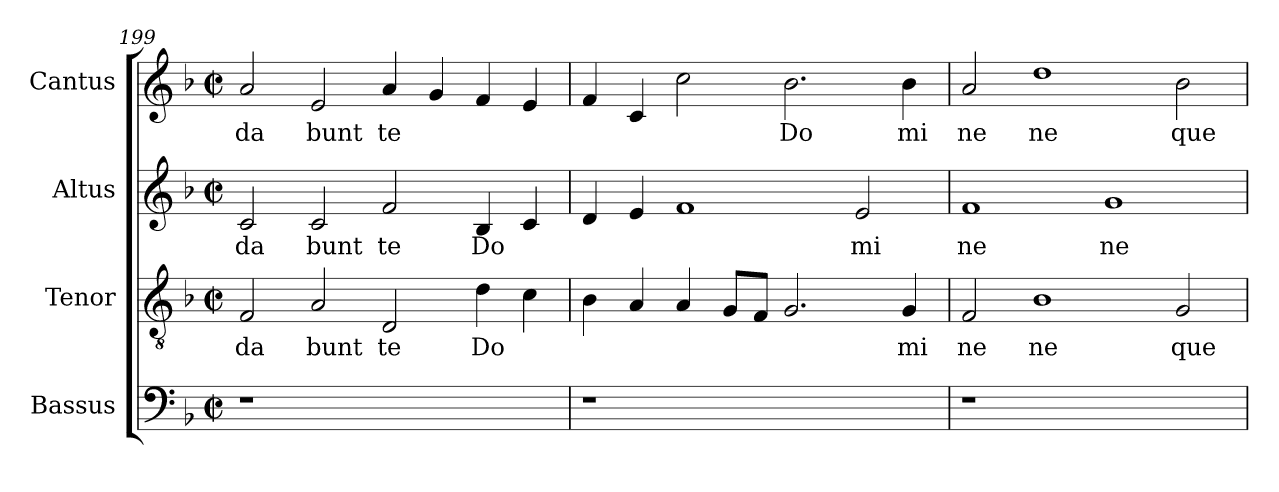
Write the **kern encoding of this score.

**kern	**kern	**text	**kern	**text	**kern	**text
*part4	*part3	*part3	*part2	*part2	*part1	*part1
*staff4	*staff3	*staff3	*staff2	*staff2	*staff1	*staff1
*I"Bassus	*I"Tenor	*	*I"Altus	*	*I"Cantus	*
*I'Bassus	*I'Tenor	*	*I'Altus	*	*I'Cantus	*
*clefF4	*clefGv2	*	*clefG2	*	*clefG2	*
*k[b-]	*k[b-]	*	*k[b-]	*	*k[b-]	*
*F:	*F:	*	*F:	*	*F:	*
*M2/2	*M2/2	*	*M2/2	*	*M2/2	*
*met(c|)	*met(c|)	*	*met(c|)	*	*met(c|)	*
=199	=199	=199	=199	=199	=199	=199
!	!	!LO:LY:b:cj	!	!LO:LY:b:cj	!	!LO:LY:b:cj
1r	2F/	da	2c/	da	2a/	da
!	!	!LO:LY:b:cj	!	!LO:LY:b:cj	!	!LO:LY:b:cj
.	2A/	bunt	2c/	bunt	2e/	bunt
!	!	!LO:LY:b:cj	!	!LO:LY:b:cj	!	!LO:LY:b:cj
1ryy	2D/	te	2f/	te	4a/	te
!	!	!	!	!	!	!LO:LY:b:cj
.	.	.	.	.	4g/	.
!	!	!LO:LY:b:cj	!	!LO:LY:b:cj	!	!LO:LY:b:cj
.	4d\	Do	4B-/	Do	4f/	.
!	!	!LO:LY:b:cj	!	!LO:LY:b:cj	!	!LO:LY:b:cj
.	4c\	.	4c/	.	4e/	.
=200	=200	=200	=200	=200	=200	=200
!	!	!LO:LY:b:cj	!	!LO:LY:b:cj	!	!LO:LY:b:cj
1r	4B-\	.	4d/	.	4f/	.
!	!	!LO:LY:b:cj	!	!LO:LY:b:cj	!	!LO:LY:b:cj
.	4A/	.	4e/	.	4c/	.
!	!	!LO:LY:b:cj	!	!LO:LY:b:cj	!	!LO:LY:b:cj
.	4A/	.	1f	.	2cc\	.
!	!	!LO:LY:b:cj	!	!	!	!
.	8G/L	.	.	.	.	.
!	!	!LO:LY:b:cj	!	!	!	!
.	8F/J	.	.	.	.	.
!	!	!LO:LY:b:cj	!	!	!	!LO:LY:b:cj
1ryy	2.G/	.	.	.	2.b-\	Do
!	!	!	!	!LO:LY:b:cj	!	!
.	.	.	2e/	mi	.	.
!	!	!LO:LY:b:cj	!	!	!	!LO:LY:b:cj
.	4G/	mi	.	.	4b-\	mi
=201	=201	=201	=201	=201	=201	=201
!	!	!LO:LY:b:cj	!	!LO:LY:b:cj	!	!LO:LY:b:cj
1r	2F/	ne	1f	ne	2a/	ne
!	!	!LO:LY:b:cj	!	!	!	!LO:LY:b:cj
.	1B-	ne	.	.	1dd	ne
!	!	!	!	!LO:LY:b:cj	!	!
1ryy	.	.	1g	ne	.	.
!	!	!LO:LY:b:cj	!	!	!	!LO:LY:b:cj
.	2G/	que	.	.	2b-\	que
=	=	=	=	=	=	=
*-	*-	*-	*-	*-	*-	*-
